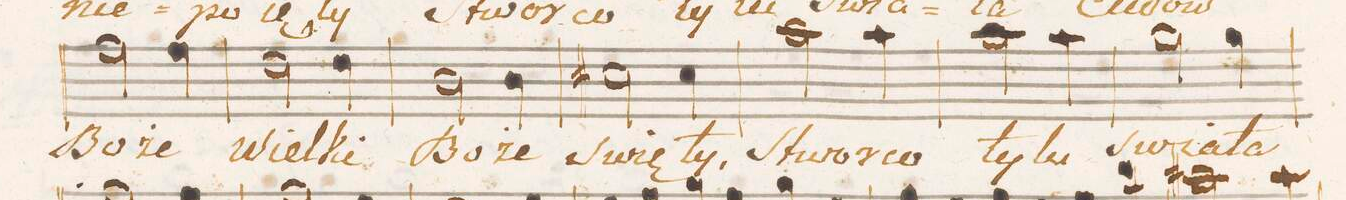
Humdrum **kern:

**kern	**text
*I"Alto.	*
*clefC3	*
*k[f#c#g#]	*
*M3/4	*
2g#\	Bo-
4g#\	-że
=38	=38
2e\	Wiel-
4e\	-ki
=39	=39
2c#\	Bo-
4c#\	-że
=40	=40
2d#X\	ſwię-
4d#\	-ty,
=41	=41
2b\	ſtwor-
4b\	-co
=42	=42
2b\	ty-
4b\	-lu
=43	=43
2a\	swia-
4a\	-ta
=44	=44
*-	*-
